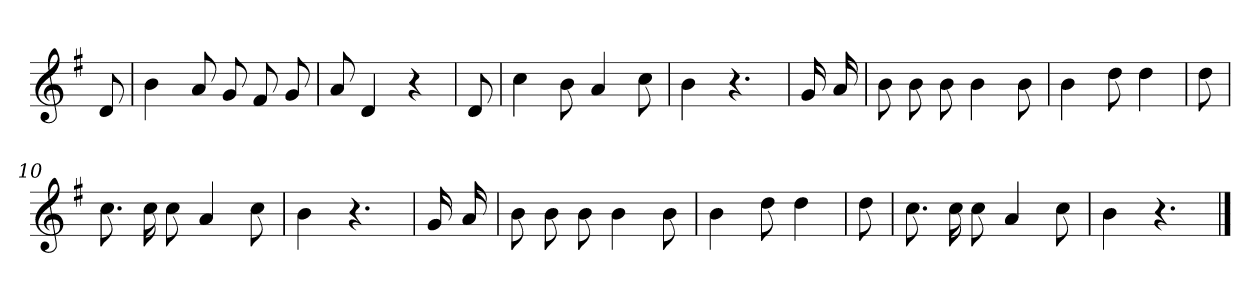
**kern
*part1
*staff1
*clefG2
*k[f#]
*G:
=
8d
=1
4b
8a
8g
8f#
8g
=2
8a
4d
4r
=3
8d
=4
4cc
8b
4a
8cc
=5
4b
4.r
=6
16g
16a
=7
8b
8b
8b
4b
8b
=8
4b
8dd
4dd
=9
8dd
=10
8.cc
16cc
8cc
4a
8cc
=11
4b
4.r
=12
16g
16a
=13
8b
8b
8b
4b
8b
=14
4b
8dd
4dd
=15
8dd
=16
8.cc
16cc
8cc
4a
8cc
=17
4b
4.r
==
*-
